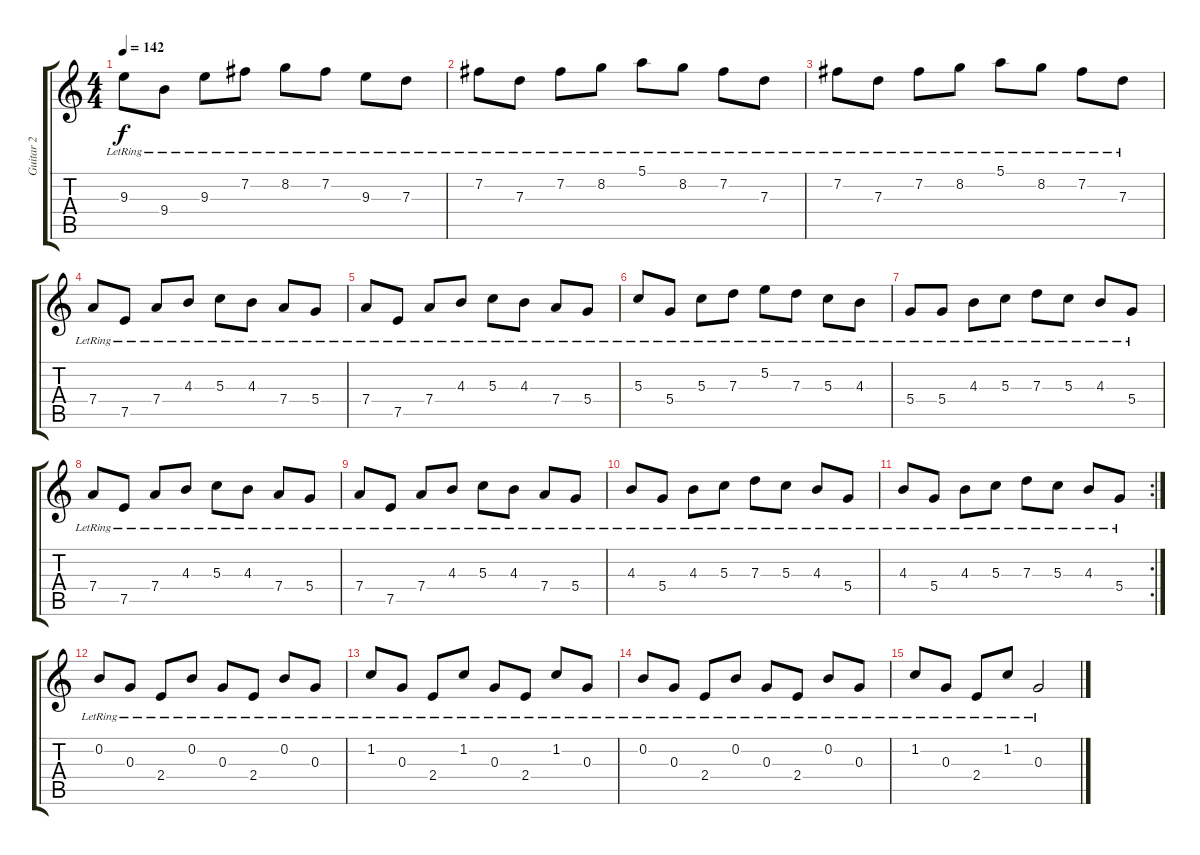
\track ("Guitar 2" "Guitar 2") {instrument acousticguitarnylon}
\staff {score tabs}
\tuning (E4 B3 G3 D3 A2 E2) {hide}
\ts (4 4)
\tempo 142
\clef g2
\ks c
9.3{lr}.8{dy f} 9.4{lr}.8 9.3{lr}.8 7.2{lr}.8 8.2{lr}.8 7.2{lr}.8 9.3{lr}.8 7.3{lr}.8 |
7.2{lr}.8 7.3{lr}.8 7.2{lr}.8 8.2{lr}.8 5.1{lr}.8 8.2{lr}.8 7.2{lr}.8 7.3{lr}.8 |
7.2{lr}.8 7.3{lr}.8 7.2{lr}.8 8.2{lr}.8 5.1{lr}.8 8.2{lr}.8 7.2{lr}.8 7.3{lr}.8 |
7.4{lr}.8 7.5{lr}.8 7.4{lr}.8 4.3{lr}.8 5.3{lr}.8 4.3{lr}.8 7.4{lr}.8 5.4{lr}.8 |
7.4{lr}.8 7.5{lr}.8 7.4{lr}.8 4.3{lr}.8 5.3{lr}.8 4.3{lr}.8 7.4{lr}.8 5.4{lr}.8 |
5.3{lr}.8 5.4{lr}.8 5.3{lr}.8 7.3{lr}.8 5.2{lr}.8 7.3{lr}.8 5.3{lr}.8 4.3{lr}.8 |
5.4{lr}.8 5.4{lr}.8 4.3{lr}.8 5.3{lr}.8 7.3{lr}.8 5.3{lr}.8 4.3{lr}.8 5.4{lr}.8 |
7.4{lr}.8 7.5{lr}.8 7.4{lr}.8 4.3{lr}.8 5.3{lr}.8 4.3{lr}.8 7.4{lr}.8 5.4{lr}.8 |
7.4{lr}.8 7.5{lr}.8 7.4{lr}.8 4.3{lr}.8 5.3{lr}.8 4.3{lr}.8 7.4{lr}.8 5.4{lr}.8 |
4.3{lr}.8 5.4{lr}.8 4.3{lr}.8 5.3{lr}.8 7.3{lr}.8 5.3{lr}.8 4.3{lr}.8 5.4{lr}.8 |
\rc 2
4.3{lr}.8 5.4{lr}.8 4.3{lr}.8 5.3{lr}.8 7.3{lr}.8 5.3{lr}.8 4.3{lr}.8 5.4{lr}.8 |
0.2{lr}.8 0.3{lr}.8 2.4{lr}.8 0.2{lr}.8 0.3{lr}.8 2.4{lr}.8 0.2{lr}.8 0.3{lr}.8 |
1.2{lr}.8 0.3{lr}.8 2.4{lr}.8 1.2{lr}.8 0.3{lr}.8 2.4{lr}.8 1.2{lr}.8 0.3{lr}.8 |
0.2{lr}.8 0.3{lr}.8 2.4{lr}.8 0.2{lr}.8 0.3{lr}.8 2.4{lr}.8 0.2{lr}.8 0.3{lr}.8 |
1.2{lr}.8 0.3{lr}.8 2.4{lr}.8 1.2{lr}.8 0.3{lr}.2
